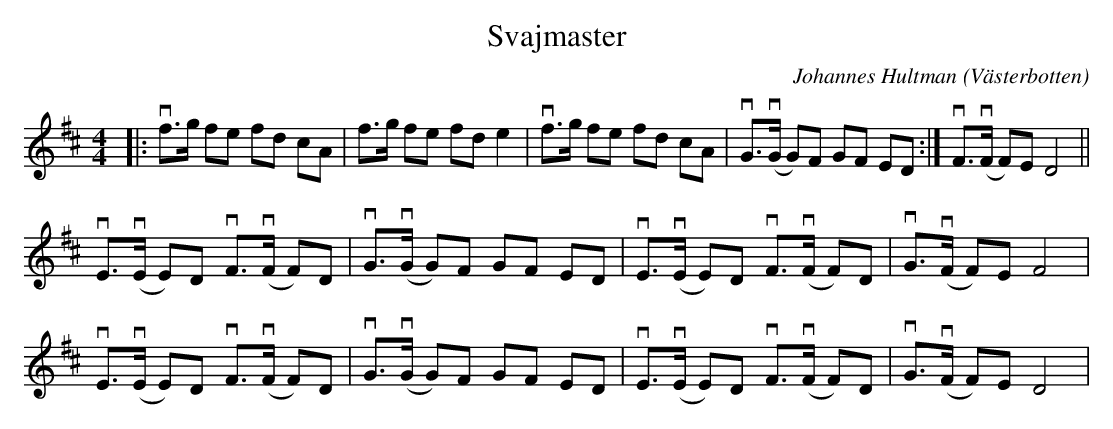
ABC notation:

X:1
T:Svajmaster
C:Johannes Hultman
O:Västerbotten
M:4/4
L:1/8
K:D
|: vf>g fe  fd cA | f>g fe fd e2 |  vf>g fe fd cA | vG3/(vG/ G)F GF ED :| vF3/(vF/ F)E D4 ||
vE3/(vE/ E)D vF3/(vF/ F)D | vG3/(vG/ G)F GF ED |  vE3/(vE/ E)D vF3/(vF/ F)D | vG3/(vF/ F)E F4 |
vE3/(vE/ E)D vF3/(vF/ F)D | vG3/(vG/ G)F GF ED |  vE3/(vE/ E)D vF3/(vF/ F)D | vG3/(vF/ F)E D4 |
